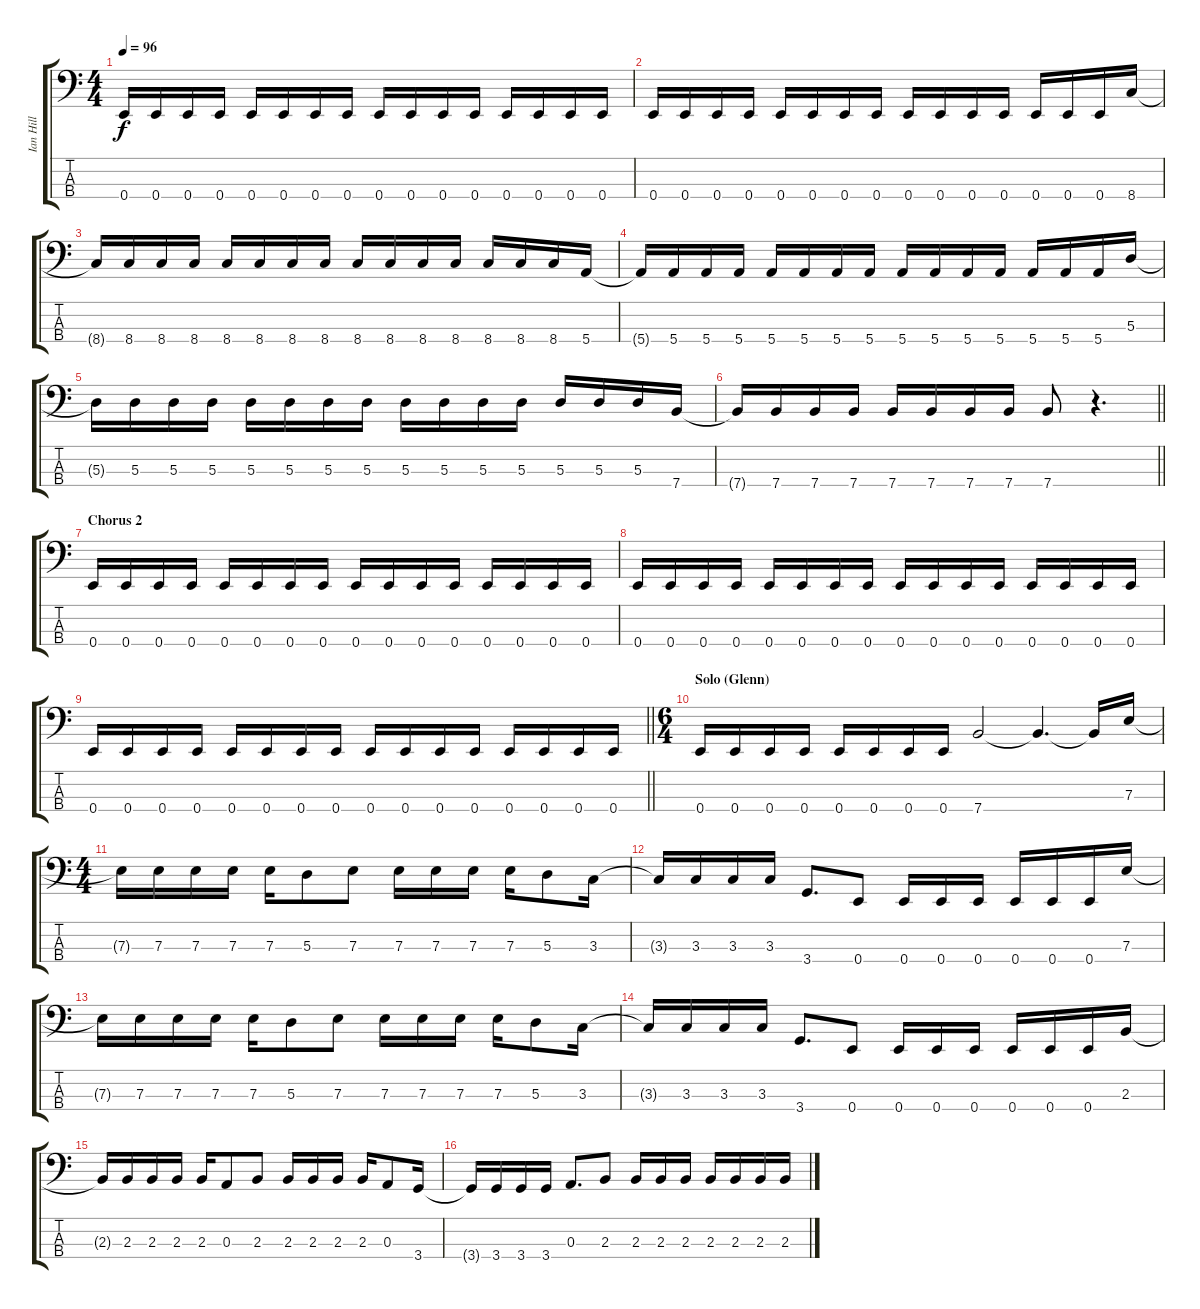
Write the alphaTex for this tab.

\track ("Ian Hill" "Ian Hill") {instrument electricbasspick}
\staff {score tabs}
\tuning (G2 D2 A1 E1) {hide}
\ts (4 4)
\tempo 96
\clef f4
\ks c
0.4.16{dy f} 0.4.16 0.4.16 0.4.16 0.4.16 0.4.16 0.4.16 0.4.16 0.4.16 0.4.16 0.4.16 0.4.16 0.4.16 0.4.16 0.4.16 0.4.16 |
0.4.16 0.4.16 0.4.16 0.4.16 0.4.16 0.4.16 0.4.16 0.4.16 0.4.16 0.4.16 0.4.16 0.4.16 0.4.16 0.4.16 0.4.16 8.4.16 |
8.4{t}.16 8.4.16 8.4.16 8.4.16 8.4.16 8.4.16 8.4.16 8.4.16 8.4.16 8.4.16 8.4.16 8.4.16 8.4.16 8.4.16 8.4.16 5.4.16 |
5.4{t}.16 5.4.16 5.4.16 5.4.16 5.4.16 5.4.16 5.4.16 5.4.16 5.4.16 5.4.16 5.4.16 5.4.16 5.4.16 5.4.16 5.4.16 5.3.16 |
5.3{t}.16 5.3.16 5.3.16 5.3.16 5.3.16 5.3.16 5.3.16 5.3.16 5.3.16 5.3.16 5.3.16 5.3.16 5.3.16 5.3.16 5.3.16 7.4.16 |
\barLineRight lightlight
7.4{t}.16 7.4.16 7.4.16 7.4.16 7.4.16 7.4.16 7.4.16 7.4.16 7.4.8 r.4{d} |
\section ("" "Chorus 2")
0.4.16 0.4.16 0.4.16 0.4.16 0.4.16 0.4.16 0.4.16 0.4.16 0.4.16 0.4.16 0.4.16 0.4.16 0.4.16 0.4.16 0.4.16 0.4.16 |
0.4.16 0.4.16 0.4.16 0.4.16 0.4.16 0.4.16 0.4.16 0.4.16 0.4.16 0.4.16 0.4.16 0.4.16 0.4.16 0.4.16 0.4.16 0.4.16 |
\barLineRight lightlight
0.4.16 0.4.16 0.4.16 0.4.16 0.4.16 0.4.16 0.4.16 0.4.16 0.4.16 0.4.16 0.4.16 0.4.16 0.4.16 0.4.16 0.4.16 0.4.16 |
\ts (6 4)
\section ("" "Solo (Glenn)")
0.4.16 0.4.16 0.4.16 0.4.16 0.4.16 0.4.16 0.4.16 0.4.16 7.4.2 7.4{t}.4{d} 7.4{t}.16 7.3.16 |
\ts (4 4)
7.3{t}.16 7.3.16 7.3.16 7.3.16 7.3.16 5.3.8 7.3.8 7.3.16 7.3.16 7.3.16 7.3.16 5.3.8 3.3.16 |
3.3{t}.16 3.3.16 3.3.16 3.3.16 3.4.8{d} 0.4.8 0.4.16 0.4.16 0.4.16 0.4.16 0.4.16 0.4.16 7.3.16 |
7.3{t}.16 7.3.16 7.3.16 7.3.16 7.3.16 5.3.8 7.3.8 7.3.16 7.3.16 7.3.16 7.3.16 5.3.8 3.3.16 |
3.3{t}.16 3.3.16 3.3.16 3.3.16 3.4.8{d} 0.4.8 0.4.16 0.4.16 0.4.16 0.4.16 0.4.16 0.4.16 2.3.16 |
2.3{t}.16 2.3.16 2.3.16 2.3.16 2.3.16 0.3.8 2.3.8 2.3.16 2.3.16 2.3.16 2.3.16 0.3.8 3.4.16 |
3.4{t}.16 3.4.16 3.4.16 3.4.16 0.3.8{d} 2.3.8 2.3.16 2.3.16 2.3.16 2.3.16 2.3.16 2.3.16 2.3.16
